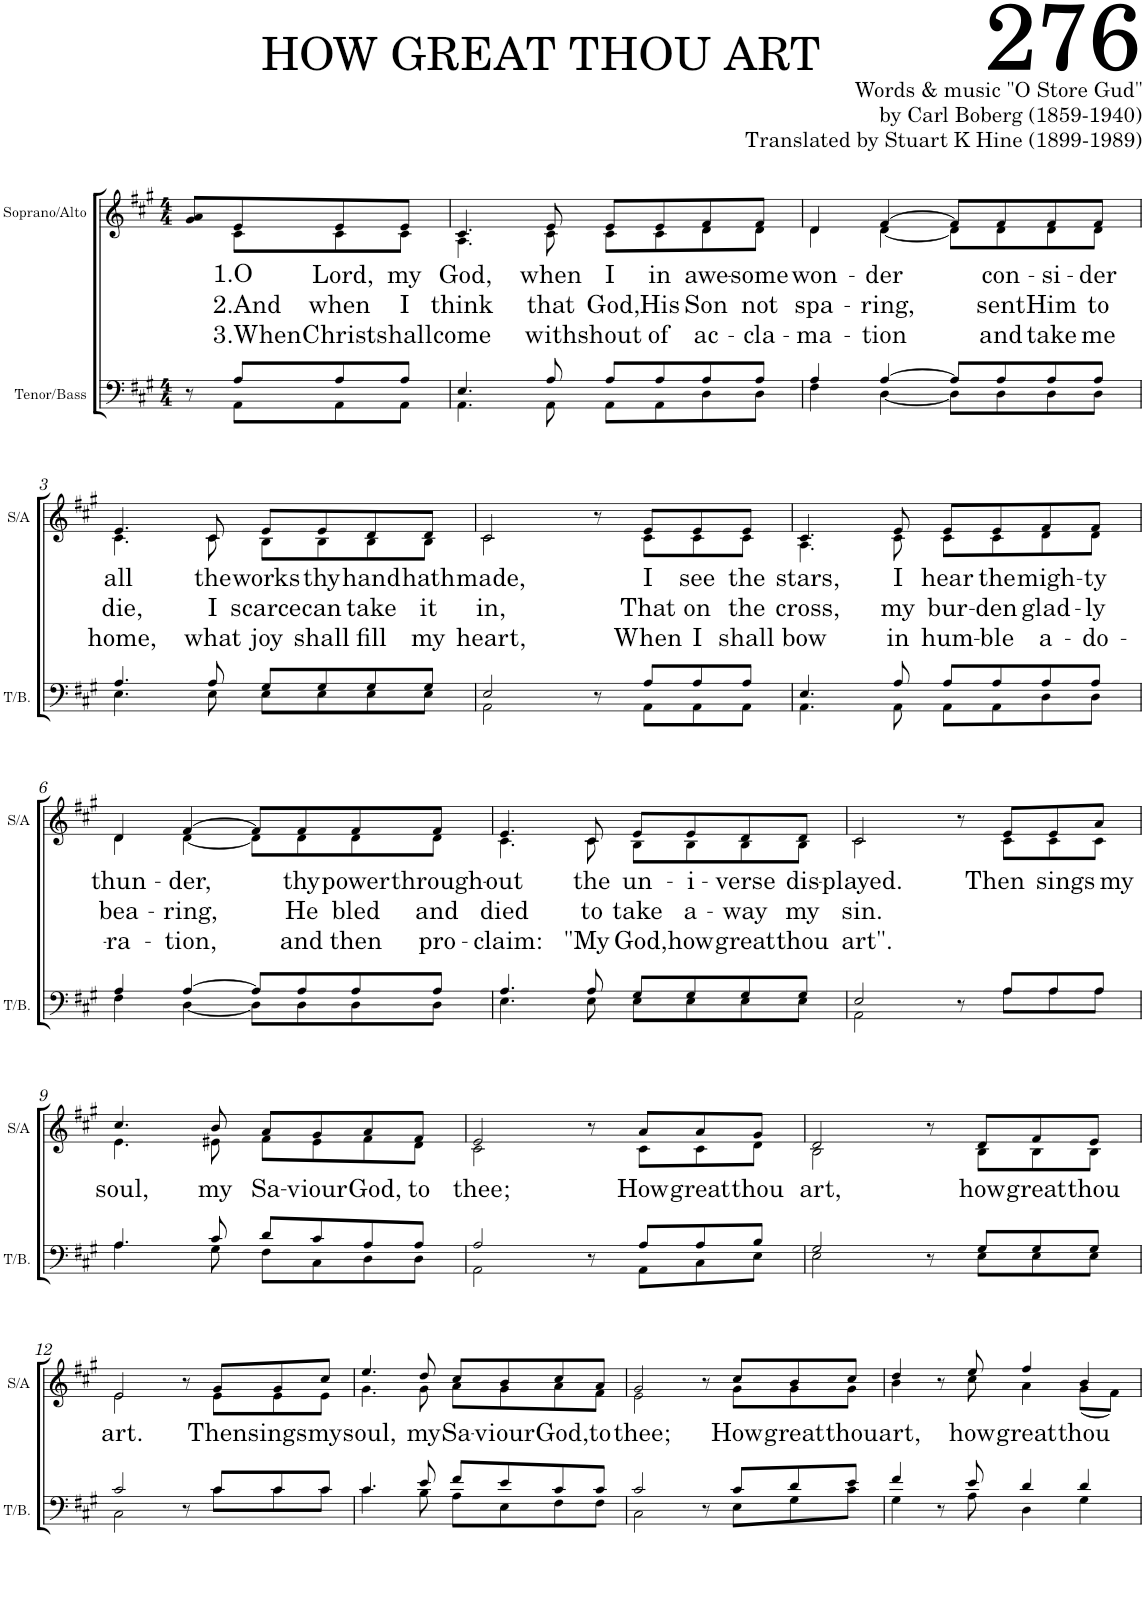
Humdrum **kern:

**kern	**kern	**text	**text	**text
*part2	*part1	*part1	*part1	*part1
*staff2	*staff1	*staff1	*staff1	*staff1
*I"Tenor/Bass	*I"Soprano/Alto	*	*	*
*I'T/B.	*I'S/A	*	*	*
*clefF4	*clefG2	*	*	*
*k[f#c#g#]	*k[f#c#g#]	*	*	*
*M4/4	*M4/4	*	*	*
=	=	=	=	=
*^	*^	*	*	*
8r	8ryy	8g#/ 8a/L	8ryy	.	.	.
!	!	!	!	!LO:LY:b	!LO:LY:b	!LO:LY:b
8A/L	8AA\L	8e/	8c#\L	1.O	2.And	3.When
!	!	!	!	!LO:LY:b	!LO:LY:b	!LO:LY:b
8A/	8AA\	8e/	8c#\	Lord,	when	Christ
!	!	!	!	!LO:LY:b	!LO:LY:b	!LO:LY:b
8A/J	8AA\J	8e/J	8c#\J	my	I	shall
=1	=1	=1	=1	=1	=1	=1
!	!	!	!	!LO:LY:b	!LO:LY:b	!LO:LY:b
4.E/	4.AA\	4.c#/	4.A\	God,	think	come
!	!	!	!	!LO:LY:b	!LO:LY:b	!LO:LY:b
8A/	8AA\	8e/	8c#\	when	that	with
!	!	!	!	!LO:LY:b	!LO:LY:b	!LO:LY:b
8A/L	8AA\L	8e/L	8c#\L	I	God,	shout
!	!	!	!	!LO:LY:b	!LO:LY:b	!LO:LY:b
8A/	8AA\	8e/	8c#\	in	His	of
!	!	!	!	!LO:LY:b	!LO:LY:b	!LO:LY:b
8A/	8D\	8f#/	8d\	awe-	Son	ac-
!	!	!	!	!LO:LY:b	!LO:LY:b	!LO:LY:b
8A/J	8D\J	8f#/J	8d\J	-some	not	-cla-
=2	=2	=2	=2	=2	=2	=2
!	!	!	!	!LO:LY:b	!LO:LY:b	!LO:LY:b
4A/	4F#\	4d/	4d\	won-	spa-	-ma-
!	!	!	!	!LO:LY:b	!LO:LY:b	!LO:LY:b
[4A/	[4D\	[4f#/	[4d\	-der	-ring,	-tion
8A/L]	8D\L]	8f#/L]	8d\L]	.	.	.
!	!	!	!	!LO:LY:b	!LO:LY:b	!LO:LY:b
8A/	8D\	8f#/	8d\	con-	sent	and
!	!	!	!	!LO:LY:b	!LO:LY:b	!LO:LY:b
8A/	8D\	8f#/	8d\	-si-	Him	take
!	!	!	!	!LO:LY:b	!LO:LY:b	!LO:LY:b
8A/J	8D\J	8f#/J	8d\J	-der	to	me
!!LO:LB:g=z	!!
=3	=3	=3	=3	=3	=3	=3
!	!	!	!	!LO:LY:b	!LO:LY:b	!LO:LY:b
4.A/	4.E\	4.e/	4.c#\	all	die,	home,
!	!	!	!	!LO:LY:b	!LO:LY:b	!LO:LY:b
8A/	8E\	8c#/	8c#\	the	I	what
!	!	!	!	!LO:LY:b	!LO:LY:b	!LO:LY:b
8G#/L	8E\L	8e/L	8B\L	works	scarce	joy
!	!	!	!	!LO:LY:b	!LO:LY:b	!LO:LY:b
8G#/	8E\	8e/	8B\	thy	can	shall
!	!	!	!	!LO:LY:b	!LO:LY:b	!LO:LY:b
8G#/	8E\	8d/	8B\	hand	take	fill
!	!	!	!	!LO:LY:b	!LO:LY:b	!LO:LY:b
8G#/J	8E\J	8d/J	8B\J	hath	it	my
=4	=4	=4	=4	=4	=4	=4
!	!	!	!	!LO:LY:b	!LO:LY:b	!LO:LY:b
2E/	2AA\	2c#/	2c#\	made,	in,	heart,
8r	8ryy	8r	8ryy	.	.	.
!	!	!	!	!LO:LY:b	!LO:LY:b	!LO:LY:b
8A/L	8AA\L	8e/L	8c#\L	I	That	When
!	!	!	!	!LO:LY:b	!LO:LY:b	!LO:LY:b
8A/	8AA\	8e/	8c#\	see	on	I
!	!	!	!	!LO:LY:b	!LO:LY:b	!LO:LY:b
8A/J	8AA\J	8e/J	8c#\J	the	the	shall
=5	=5	=5	=5	=5	=5	=5
!	!	!	!	!LO:LY:b	!LO:LY:b	!LO:LY:b
4.E/	4.AA\	4.c#/	4.A\	stars,	cross,	bow
!	!	!	!	!LO:LY:b	!LO:LY:b	!LO:LY:b
8A/	8AA\	8e/	8c#\	I	my	in
!	!	!	!	!LO:LY:b	!LO:LY:b	!LO:LY:b
8A/L	8AA\L	8e/L	8c#\L	hear	bur-	hum-
!	!	!	!	!LO:LY:b	!LO:LY:b	!LO:LY:b
8A/	8AA\	8e/	8c#\	the	-den	-ble
!	!	!	!	!LO:LY:b	!LO:LY:b	!LO:LY:b
8A/	8D\	8f#/	8d\	migh-	glad-	a-
!	!	!	!	!LO:LY:b	!LO:LY:b	!LO:LY:b
8A/J	8D\J	8f#/J	8d\J	-ty	-ly	-do-
!!LO:LB:g=z	!!
=6	=6	=6	=6	=6	=6	=6
!	!	!	!	!LO:LY:b	!LO:LY:b	!LO:LY:b
4A/	4F#\	4d/	4d\	thun-	bea-	-ra-
!	!	!	!	!LO:LY:b	!LO:LY:b	!LO:LY:b
[4A/	[4D\	[4f#/	[4d\	-der,	-ring,	-tion,
8A/L]	8D\L]	8f#/L]	8d\L]	.	.	.
!	!	!	!	!LO:LY:b	!LO:LY:b	!LO:LY:b
8A/	8D\	8f#/	8d\	thy	He	and
!	!	!	!	!LO:LY:b	!LO:LY:b	!LO:LY:b
8A/	8D\	8f#/	8d\	power	bled	then
!	!	!	!	!LO:LY:b	!LO:LY:b	!LO:LY:b
8A/J	8D\J	8f#/J	8d\J	through-	and	pro-
=7	=7	=7	=7	=7	=7	=7
!	!	!	!	!LO:LY:b	!LO:LY:b	!LO:LY:b
4.A/	4.E\	4.e/	4.c#\	-out	died	-claim:
!	!	!	!	!LO:LY:b	!LO:LY:b	!LO:LY:b
8A/	8E\	8c#/	8c#\	the	to	"My
!	!	!	!	!LO:LY:b	!LO:LY:b	!LO:LY:b
8G#/L	8E\L	8e/L	8B\L	un-	take	God,
!	!	!	!	!LO:LY:b	!LO:LY:b	!LO:LY:b
8G#/	8E\	8e/	8B\	-i-	a-	how
!	!	!	!	!LO:LY:b	!LO:LY:b	!LO:LY:b
8G#/	8E\	8d/	8B\	-verse	-way	great
!	!	!	!	!LO:LY:b	!LO:LY:b	!LO:LY:b
8G#/J	8E\J	8d/J	8B\J	dis-	my	thou
=8	=8	=8	=8	=8	=8	=8
!	!	!	!	!LO:LY:b	!LO:LY:b	!LO:LY:b
2E/	2AA\	2c#/	2c#\	-played.	sin.	art".
8r	8ryy	8r	8ryy	.	.	.
!	!	!	!	!LO:LY:b	!	!
8A/L	8A\L	8e/L	8c#\L	Then	.	.
!	!	!	!	!LO:LY:b	!	!
8A/	8A\	8e/	8c#\	sings	.	.
!	!	!	!	!LO:LY:b	!	!
8A/J	8A\J	8a/J	8c#\J	my	.	.
!!LO:LB:g=z	!!
=9	=9	=9	=9	=9	=9	=9
!	!	!	!	!LO:LY:b	!	!
4.A/	4.A\	4.cc#/	4.e\	soul,	.	.
!	!	!	!	!LO:LY:b	!	!
8c#/	8G#\	8b/	8e#X\	my	.	.
!	!	!	!	!LO:LY:b	!	!
8d/L	8F#\L	8a/L	8f#\L	Sa-	.	.
!	!	!	!	!LO:LY:b	!	!
8c#/	8C#\	8g#/	8e#\	-viour	.	.
!	!	!	!	!LO:LY:b	!	!
8A/	8D\	8a/	8f#\	God,	.	.
!	!	!	!	!LO:LY:b	!	!
8A/J	8D\J	8f#/J	8d\J	to	.	.
=10	=10	=10	=10	=10	=10	=10
!	!	!	!	!LO:LY:b	!	!
2A/	2AA\	2e/	2c#\	thee;	.	.
8r	8ryy	8r	8ryy	.	.	.
!	!	!	!	!LO:LY:b	!	!
8A/L	8AA\L	8a/L	8c#\L	How	.	.
!	!	!	!	!LO:LY:b	!	!
8A/	8C#\	8a/	8c#\	great	.	.
!	!	!	!	!LO:LY:b	!	!
8B/J	8E\J	8g#/J	8d\J	thou	.	.
=11	=11	=11	=11	=11	=11	=11
!	!	!	!	!LO:LY:b	!	!
2G#/	2E\	2d/	2B\	art,	.	.
8r	8ryy	8r	8ryy	.	.	.
!	!	!	!	!LO:LY:b	!	!
8G#/L	8E\L	8d/L	8B\L	how	.	.
!	!	!	!	!LO:LY:b	!	!
8G#/	8E\	8f#/	8B\	great	.	.
!	!	!	!	!LO:LY:b	!	!
8G#/J	8E\J	8e/J	8B\J	thou	.	.
!!LO:LB:g=z	!!
=12	=12	=12	=12	=12	=12	=12
!	!	!	!	!LO:LY:b	!	!
2c#/	2C#\	2e/	2e\	art.	.	.
8r	8ryy	8r	8ryy	.	.	.
!	!	!	!	!LO:LY:b	!	!
8c#/L	8c#\L	8g#/L	8e\L	Then	.	.
!	!	!	!	!LO:LY:b	!	!
8c#/	8c#\	8g#/	8e\	sings	.	.
!	!	!	!	!LO:LY:b	!	!
8c#/J	8c#\J	8cc#/J	8e\J	my	.	.
=13	=13	=13	=13	=13	=13	=13
!	!	!	!	!LO:LY:b	!	!
4.c#/	4.c#\	4.ee/	4.g#\	soul,	.	.
!	!	!	!	!LO:LY:b	!	!
8e/	8B\	8dd/	8g#\	my	.	.
!	!	!	!	!LO:LY:b	!	!
8f#/L	8A\L	8cc#/L	8a\L	Sa-	.	.
!	!	!	!	!LO:LY:b	!	!
8e/	8E\	8b/	8g#\	-viour	.	.
!	!	!	!	!LO:LY:b	!	!
8c#/	8F#\	8cc#/	8a\	God,	.	.
!	!	!	!	!LO:LY:b	!	!
8c#/J	8F#\J	8a/J	8f#\J	to	.	.
=14	=14	=14	=14	=14	=14	=14
!	!	!	!	!LO:LY:b	!	!
2c#/	2C#\	2g#/	2e\	thee;	.	.
8r	8ryy	8r	8ryy	.	.	.
!	!	!	!	!LO:LY:b	!	!
8c#/L	8E\L	8cc#/L	8g#\L	How	.	.
!	!	!	!	!LO:LY:b	!	!
8d/	8G#\	8b/	8g#\	great	.	.
!	!	!	!	!LO:LY:b	!	!
8e/J	8c#\J	8cc#/J	8g#\J	thou	.	.
=15	=15	=15	=15	=15	=15	=15
!	!	!	!	!LO:LY:b	!	!
4f#/	4G#\	4dd/	4b\	art,	.	.
8r	8ryy	8r	8ryy	.	.	.
!	!	!	!	!LO:LY:b	!	!
8e/	8A\	8ee/	8cc#\	how	.	.
!	!	!	!	!LO:LY:b	!	!
4d/	4D\	4ff#/	4a\	great	.	.
!	!	!	!	!LO:LY:b	!	!
4d/	4G#\	4b/	(8g#\L	thou	.	.
.	.	.	8f#\J)	.	.	.
*v	*v	*	*	*	*	*
*	*v	*v	*	*	*
=	=	=	=	=
*-	*-	*-	*-	*-
